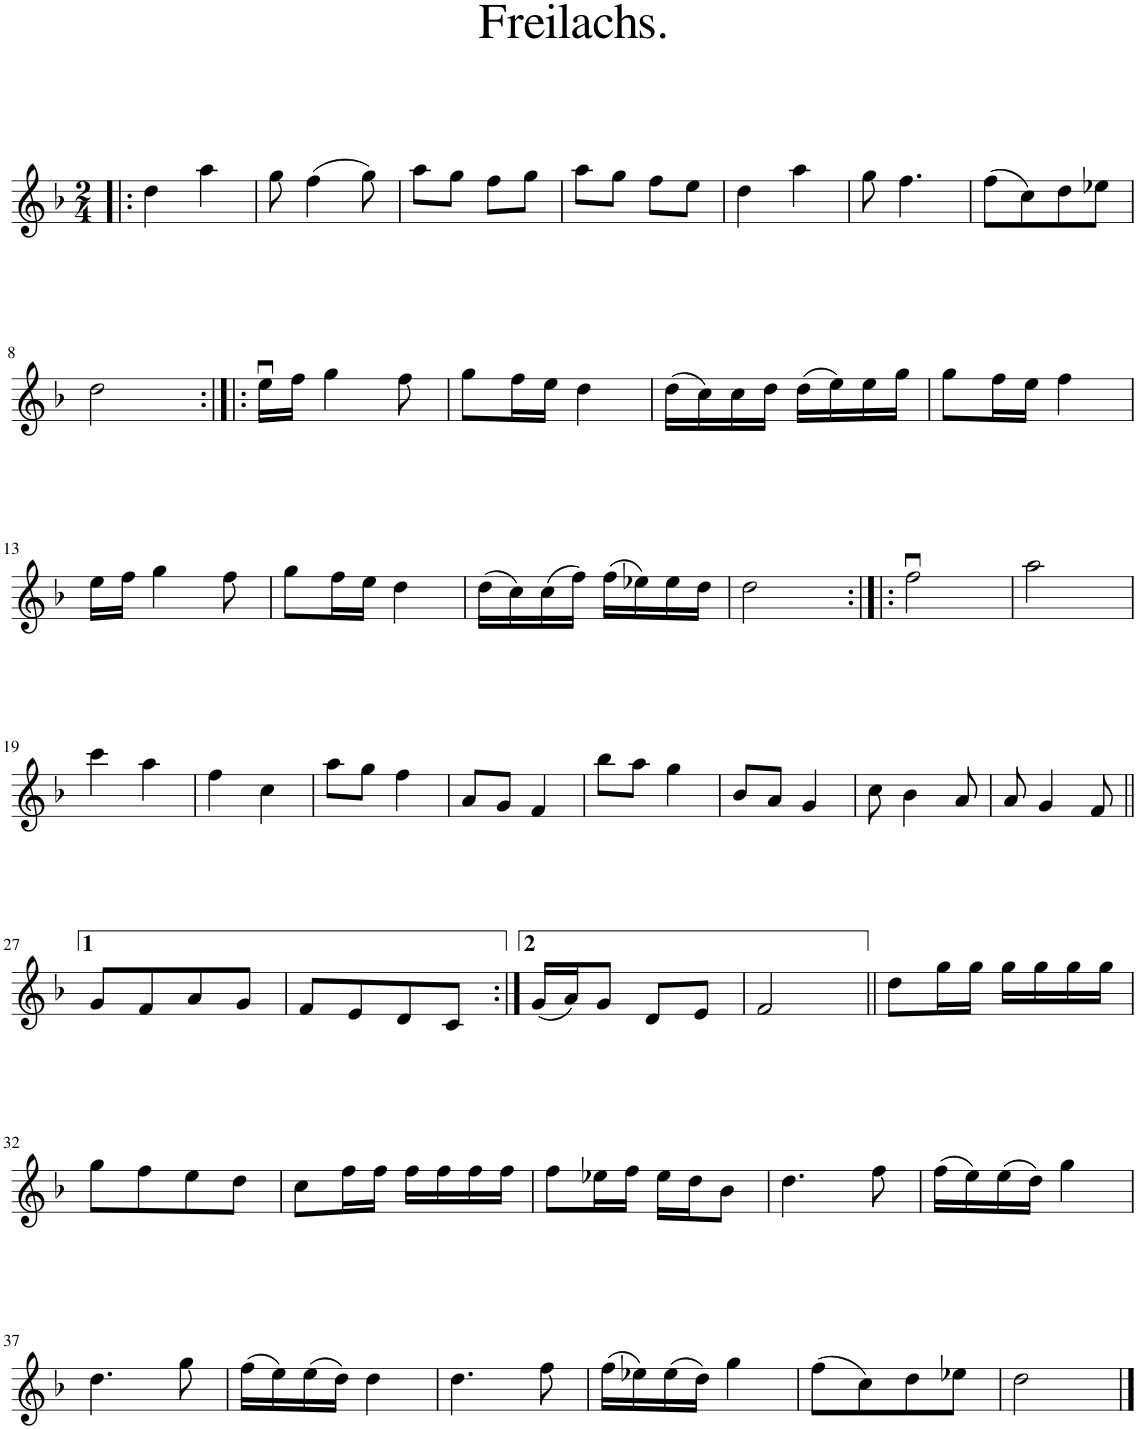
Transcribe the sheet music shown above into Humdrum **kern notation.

**kern
*part1
*staff1
*I"Piano
*I'Pno.
*clefG2
*k[b-]
*d:
*M2/4
=1!|:
4dd\
4aa\
=2
8gg\
(4ff\
8gg\)
=3
8aa\L
8gg\J
8ff\L
8gg\J
=4
8aa\L
8gg\J
8ff\L
8ee\J
=5
4dd\
4aa\
=6
8gg\
4.ff\
=7
(8ff\L
8cc\)
8dd\
8ee-X\J
!!LO:LB:g=z
=8
2dd\
=9:|!|:
16eeu\LL
16ff\JJ
4gg\
8ff\
=10
8gg\L
16ff\L
16ee\JJ
4dd\
=11
(16dd\LL
16cc\)
16cc\
16dd\JJ
(16dd\LL
16ee\)
16ee\
16gg\JJ
=12
8gg\L
16ff\L
16ee\JJ
4ff\
!!LO:LB:g=z
=13
16ee\LL
16ff\JJ
4gg\
8ff\
=14
8gg\L
16ff\L
16ee\JJ
4dd\
=15
(16dd\LL
16cc\)
(16cc\
16ff\JJ)
(16ff\LL
16ee-X\)
16ee-\
16dd\JJ
=16
2dd\
=17:|!|:
2ffu\
=18
2aa\
!!LO:LB:g=z
=19
4ccc\
4aa\
=20
4ff\
4cc\
=21
8aa\L
8gg\J
4ff\
=22
8a/L
8g/J
4f/
=23
8bb-\L
8aa\J
4gg\
=24
8b-/L
8a/J
4g/
=25
8cc\
4b-\
8a/
=26
8a/
4g/
8f/
!!LO:LB:g=z
=27||
8g/L
8f/
8a/
8g/J
=28
8f/L
8e/
8d/
8c/J
=29:|!
(16g/LL
16a/J)
8g/J
8d/L
8e/J
=30
2f/
=31||
8dd\L
16gg\L
16gg\JJ
16gg\LL
16gg\
16gg\
16gg\JJ
!!LO:LB:g=z
=32
8gg\L
8ff\
8ee\
8dd\J
=33
8cc\L
16ff\L
16ff\JJ
16ff\LL
16ff\
16ff\
16ff\JJ
=34
8ff\L
16ee-X\L
16ff\JJ
16ee-\LL
16dd\J
8b-\J
=35
4.dd\
8ff\
=36
(16ff\LL
16ee\)
(16ee\
16dd\JJ)
4gg\
!!LO:LB:g=z
=37
4.dd\
8gg\
=38
(16ff\LL
16ee\)
(16ee\
16dd\JJ)
4dd\
=39
4.dd\
8ff\
=40
(16ff\LL
16ee-X\)
(16ee-\
16dd\JJ)
4gg\
=41
(8ff\L
8cc\)
8dd\
8ee-X\J
=42
2dd\
==
*-
